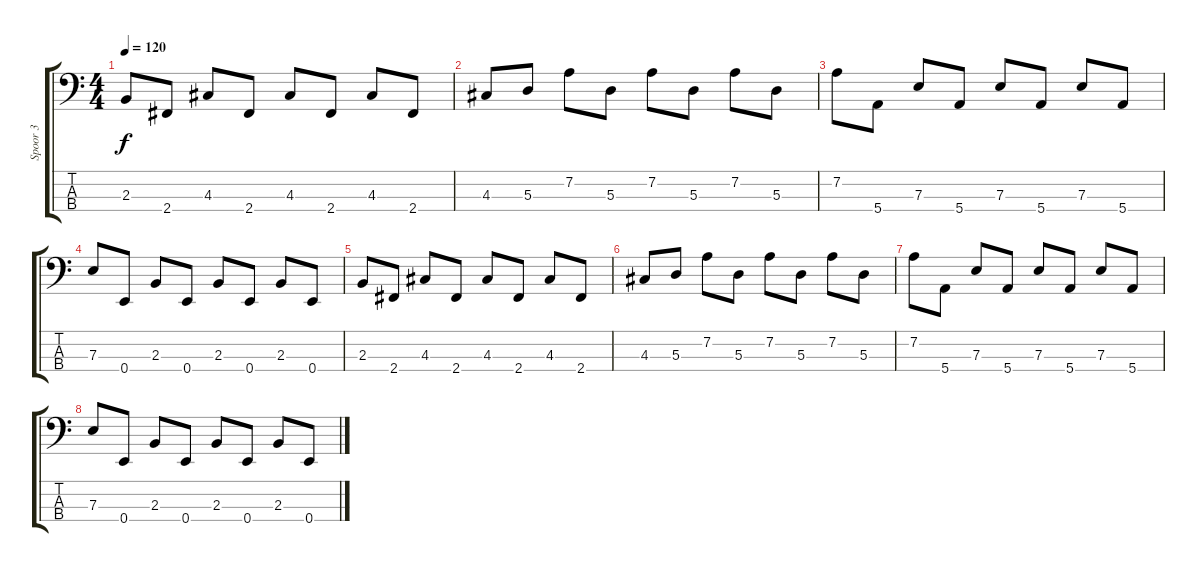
\track ("Spoor 3" "Spoor 3") {instrument synthbass2}
\staff {score tabs}
\tuning (G2 D2 A1 E1) {hide}
\ts (4 4)
\tempo 120
\clef f4
\ks c
2.3.8{dy f} 2.4.8 4.3.8 2.4.8 4.3.8 2.4.8 4.3.8 2.4.8 |
4.3.8 5.3.8 7.2.8 5.3.8 7.2.8 5.3.8 7.2.8 5.3.8 |
7.2.8 5.4.8 7.3.8 5.4.8 7.3.8 5.4.8 7.3.8 5.4.8 |
7.3.8 0.4.8 2.3.8 0.4.8 2.3.8 0.4.8 2.3.8 0.4.8 |
2.3.8 2.4.8 4.3.8 2.4.8 4.3.8 2.4.8 4.3.8 2.4.8 |
4.3.8 5.3.8 7.2.8 5.3.8 7.2.8 5.3.8 7.2.8 5.3.8 |
7.2.8 5.4.8 7.3.8 5.4.8 7.3.8 5.4.8 7.3.8 5.4.8 |
7.3.8 0.4.8 2.3.8 0.4.8 2.3.8 0.4.8 2.3.8 0.4.8
